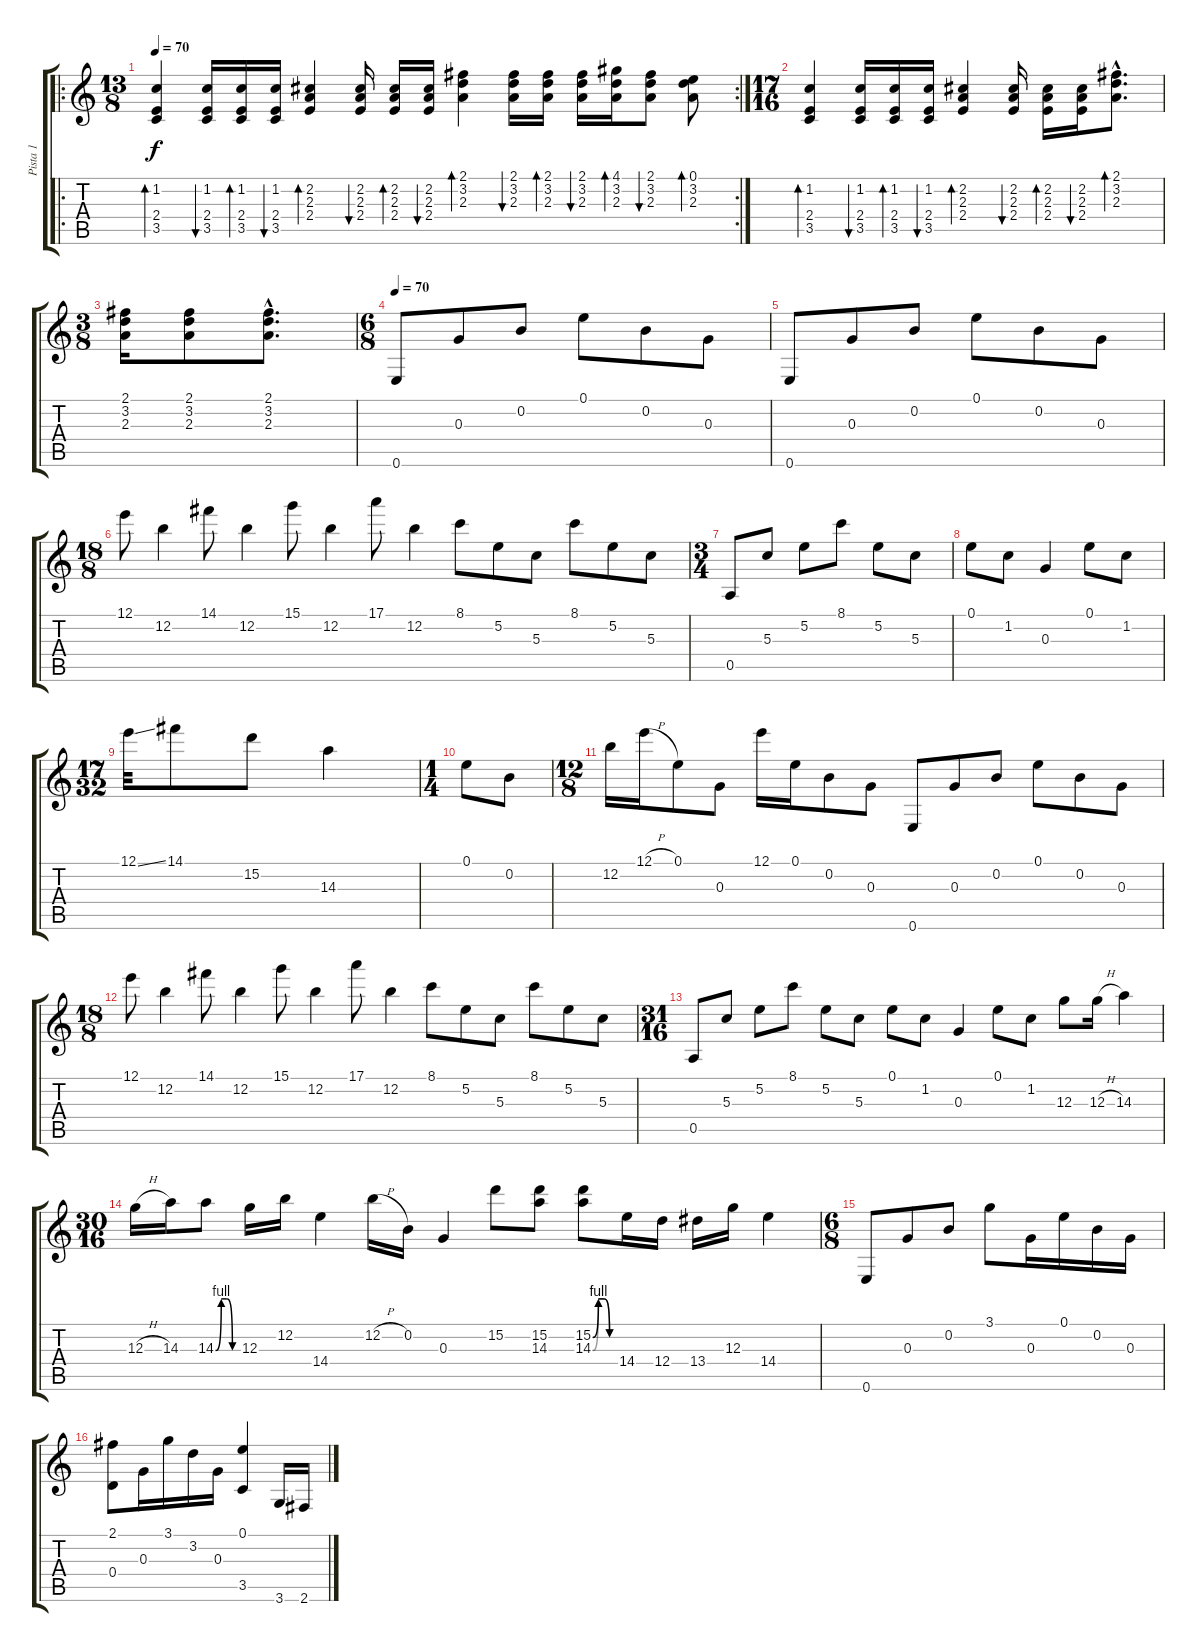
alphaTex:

\track ("Pista 1" "Pista 1") {instrument acousticguitarsteel}
\staff {score tabs}
\tuning (E4 B3 G3 D3 A2 E2) {hide}
\ro
\rc 2
\ts (13 8)
\tempo 70
\clef g2
\ks c
(1.2 2.4 3.5).4{bd 60 dy f} (1.2 2.4 3.5).16{bu 60} (1.2 2.4 3.5).16{bd 60} (1.2 2.4 3.5).16{bu 60} (2.2 2.3 2.4).4{bd 60} (2.2 2.3 2.4).16{bu 60} (2.2 2.3 2.4).16{bd 60} (2.2 2.3 2.4).16{bu 60} (2.1 3.2 2.3).4{bd 60} (2.1 3.2 2.3).16{bu 60} (2.1 3.2 2.3).16{bd 60} (2.1 3.2 2.3).16{bu 60} (4.1 3.2 2.3).16{bd 60} (2.1 3.2 2.3).8{bu 60} (0.1 3.2 2.3).8{bd 60} |
\ts (17 16)
(1.2 2.4 3.5).4{bd 60} (1.2 2.4 3.5).16{bu 60} (1.2 2.4 3.5).16{bd 60} (1.2 2.4 3.5).16{bu 60} (2.2 2.3 2.4).4{bd 60} (2.2 2.3 2.4).16{bu 60} (2.2 2.3 2.4).16{bd 60} (2.2 2.3 2.4).16{bu 60} (2.1{hac} 3.2{hac} 2.3{hac}).8{d bd 60} |
\ts (3 8)
(2.1 3.2 2.3).16 (2.1 3.2 2.3).8 (2.1{hac} 3.2{hac} 2.3{hac}).8{d} |
\ts (6 8)
\tempo 70
0.6.8 0.3.8 0.2.8 0.1.8 0.2.8 0.3.8 |
0.6.8 0.3.8 0.2.8 0.1.8 0.2.8 0.3.8 |
\ts (18 8)
12.1.8 12.2.4 14.1.8 12.2.4 15.1.8 12.2.4 17.1.8 12.2.4 8.1.8 5.2.8 5.3.8 8.1.8 5.2.8 5.3.8 |
\ts (3 4)
0.5.8 5.3.8 5.2.8 8.1.8 5.2.8 5.3.8 |
0.1.8 1.2.8 0.3.4 0.1.8 1.2.8 |
\ts (17 32)
12.1{ss}.32 14.1.8 15.2.8 14.3.4 |
\ts (1 4)
0.1.8 0.2.8 |
\ts (12 8)
12.2.16 12.1{h}.16 0.1.8 0.3.8 12.1.16 0.1.16 0.2.8 0.3.8 0.6.8 0.3.8 0.2.8 0.1.8 0.2.8 0.3.8 |
\ts (18 8)
12.1.8 12.2.4 14.1.8 12.2.4 15.1.8 12.2.4 17.1.8 12.2.4 8.1.8 5.2.8 5.3.8 8.1.8 5.2.8 5.3.8 |
\ts (31 16)
0.5.8 5.3.8 5.2.8 8.1.8 5.2.8 5.3.8 0.1.8 1.2.8 0.3.4 0.1.8 1.2.8 12.3.8 12.3{h}.16 14.3.4 |
\ts (30 16)
12.3{h}.16 14.3.16 14.3{be (custom 0 0 15 4 30 4 45 0 60 0)}.8 12.3.16 12.2.16 14.4.4 12.2{h}.16 0.2.16 0.3.4 15.2.8 (15.2 14.3).8 (15.2{be (custom 0 0 15 4 30 4 45 0 60 0)} 14.3{be (custom 0 0 15 4 30 4 45 0 60 0)}).8 14.4.16 12.4.16 13.4.16 12.3.16 14.4.4 |
\ts (6 8)
0.6.8 0.3.8 0.2.8 3.1.8 0.3.16 0.1.16 0.2.16 0.3.16 |
(2.1 0.4).8 0.3.16 3.1.16 3.2.16 0.3.16 (0.1 3.5).4 3.6.16 2.6.16
